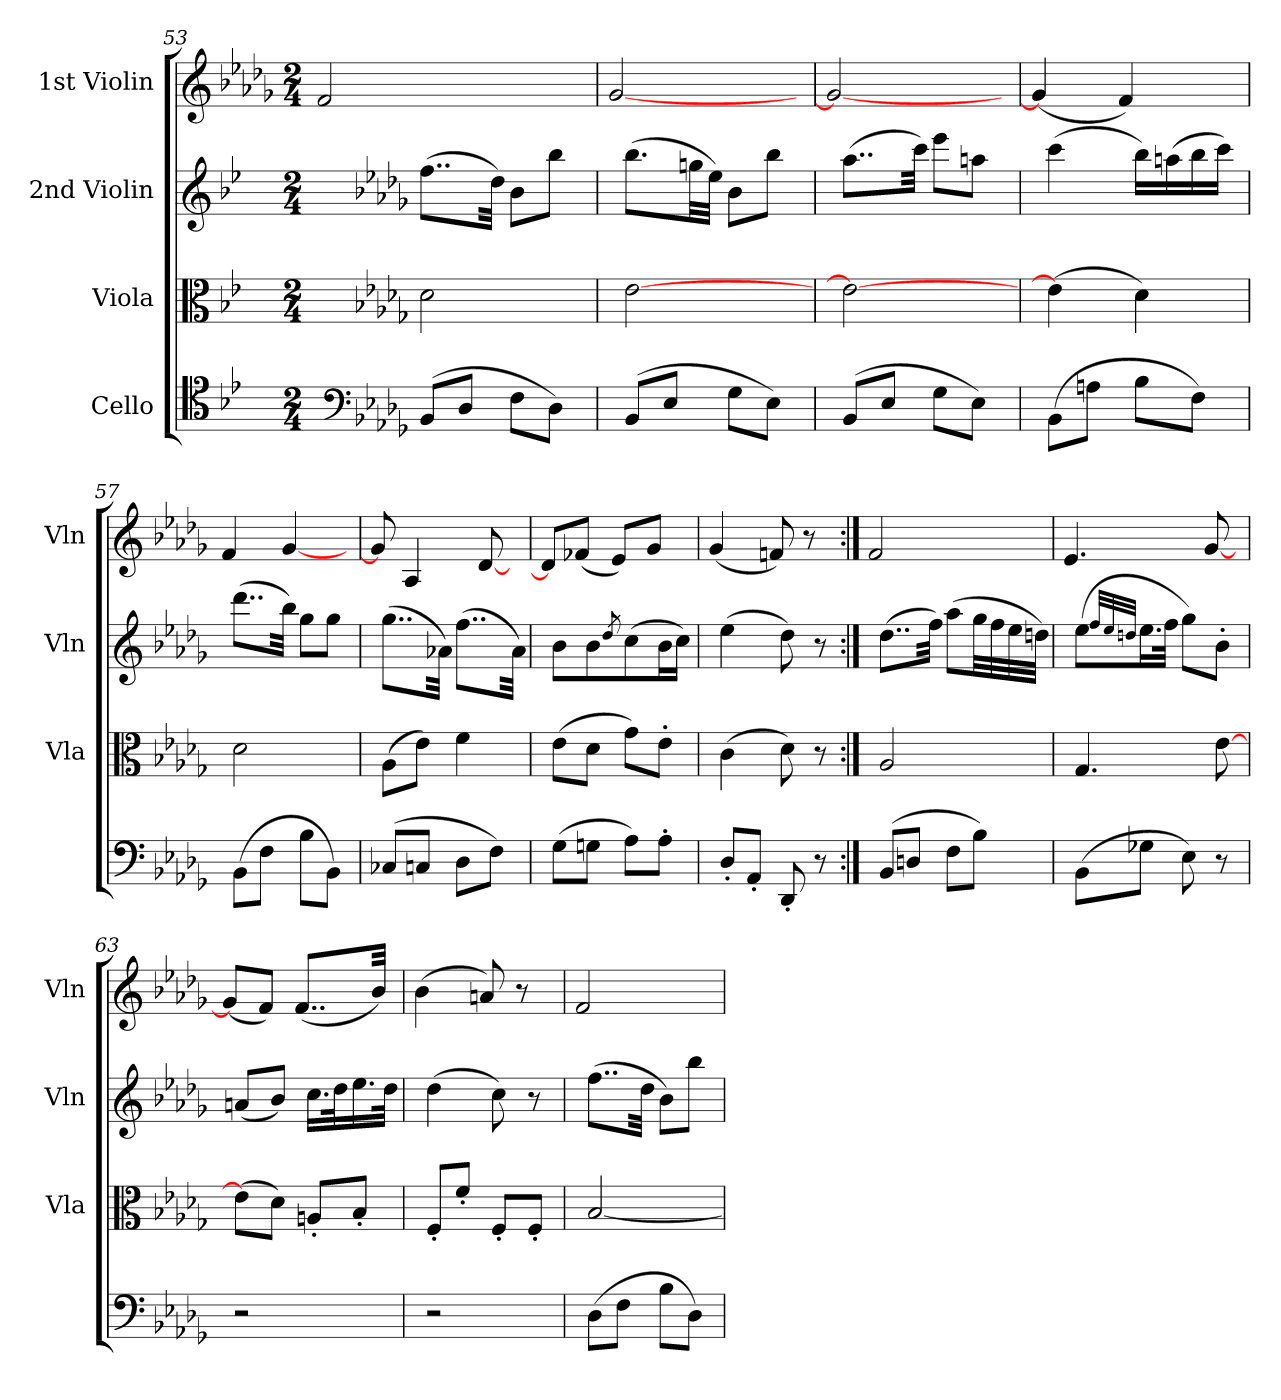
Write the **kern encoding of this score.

**kern	**kern	**kern	**kern
*part4	*part3	*part2	*part1
*staff4	*staff3	*staff2	*staff1
*I"Cello	*I"Viola	*I"2nd Violin	*I"1st Violin
*	*I'Vla	*I'Vln	*I'Vln
*clefC4	*clefC3	*clefG2	*clefG2
*k[b-e-]	*k[b-e-]	*k[b-e-]	*k[b-e-a-d-g-]
*B-:	*B-:	*B-:	*D-:
*M2/4	*M2/4	*M2/4	*M2/4
=53	=53	=53	=53
32ryy	32ryy	32ryy	2f
*clefF4	*	*	*
*k[b-e-a-d-g-]	*k[b-e-a-d-g-]	*k[b-e-a-d-g-]	*
*D-:	*D-:	*D-:	*
(8BB-L	2d-	(8..ffL	.
8D-J	.	.	.
.	.	32dd-Jkk)	.
8FL	.	8b-L	.
8D-J)	.	8bb-J	.
.	.	.	32ryy
=54	=54	=54	=54
32ryy	32ryy	32ryy	[2g-
(8BB-L	[2e-	(8.bb-L	.
8E-J	.	.	.
.	.	32ggnLL	.
.	.	32ee-JJJ)	.
8G-L	.	8b-L	.
8E-J)	.	8bb-J	.
.	.	.	32ryy
=55	=55	=55	=55
32ryy	32ryy	32ryy	2g-_
(8BB-L	2e-_	(8..aa-L	.
8E-J	.	.	.
.	.	32cccJkk)	.
8G-L	.	8eee-L	.
8E-J)	.	8aanJ	.
.	.	.	32ryy
=56	=56	=56	=56
32ryy	32ryy	32ryy	(4g-]
(8BB-L	(4e-]	(4ccc	.
8AnJ	.	.	.
.	.	.	4f)
8B-L	4d-)	16bb-LL)	.
.	.	(16aan	.
8FJ)	.	16bb-	.
.	.	16cccJJ)	.
.	.	.	32ryy
=57	=57	=57	=57
32ryy	32ryy	32ryy	4f
(8BB-L	2d-	(8..ddd-L	.
8FJ	.	.	.
.	.	32bb-Jkk)	[4g-
8B-L	.	8gg-L	.
8BB-J)	.	8gg-J	.
.	.	.	32ryy
=58	=58	=58	=58
32ryy	32ryy	32ryy	8g-]
(8C-XL	(8A-L	(8..gg-L	.
.	.	.	4A-
8CnJ	8e-J)	.	.
.	.	32a-XJkk)	.
8D-L	4f	(8..ffL	.
.	.	.	[8d-
8FJ)	.	.	.
.	.	32a-Jkk)	32ryy
=59	=59	=59	=59
32ryy	32ryy	32ryy	8d-L]
(8G-L	(8e-L	8b-L	.
.	.	.	(8f-XJ
8GnJ	8d-J	8b-	.
.	.	.	8e-L)
.	.	8qdd-/	.
8A-L)	8g-L)	(8cc	.
.	.	.	8g-J
8A-'J	8e-'J	16b-L	.
.	.	16ccJJ)	.
.	.	.	32ryy
=60	=60	=60	=60
32ryy	32ryy	32ryy	(4g-
8D-'L	(4c	(4ee-	.
8AA-'J	.	.	.
.	.	.	8fn)
8DD-'	8d-)	8dd-)	.
.	.	.	8r
8r	8r	8r	.
.	.	.	32ryy
=61:|!	=61:|!	=61:|!	=61:|!
32ryy	32ryy	32ryy	2f
(8BB-L	2A-	(8..dd-L	.
8DnJ	.	.	.
.	.	32ffJkk)	.
8FL	.	(8aa-L	.
8B-J)	.	32gg-LL	.
.	.	32ff	.
.	.	32ee-	.
.	.	32ddnJJJ)	32ryy
=62	=62	=62	=62
32ryy	32ryy	32ryy	4.e-
(8BB-L	4.G-	(8ee-L	.
.	.	32qqff/LLL	.
.	.	32qqee-/	.
.	.	32qqddn/JJJ	.
8G-XJ	.	16.ee-L	.
.	.	32ffJJk	.
8E-)	.	8gg-L)	.
.	.	.	[8g-
8r	[8e-	8b-'J	.
.	.	.	32ryy
=63	=63	=63	=63
32ryy	32ryy	32ryy	(8g-L]
2r	(8e-L]	(8anL	.
.	.	.	8fJ)
.	8d-J)	8b-J)	.
.	.	.	(8..fL
.	8An'L	16.ccLL	.
.	.	32dd-K	.
.	8B-'J	16.ee-	.
.	.	.	32b-Jkk)
.	.	32dd-JJk	32ryy
=64	=64	=64	=64
32ryy	32ryy	32ryy	(4b-
2r	8F'L	(4dd-	.
.	8f'J	.	.
.	.	.	8an)
.	8F'L	8cc)	.
.	.	.	8r
.	8F'J	8r	.
.	.	.	32ryy
=65	=65	=65	=65
32ryy	32ryy	32ryy	2f
(8D-L	[2B-	(8..ffL	.
8FJ	.	.	.
.	.	32dd-Jkk	.
8B-L	.	8b-L)	.
8D-J)	.	8bb-J	.
.	.	.	32ryy
=	=	=	=
*-	*-	*-	*-
